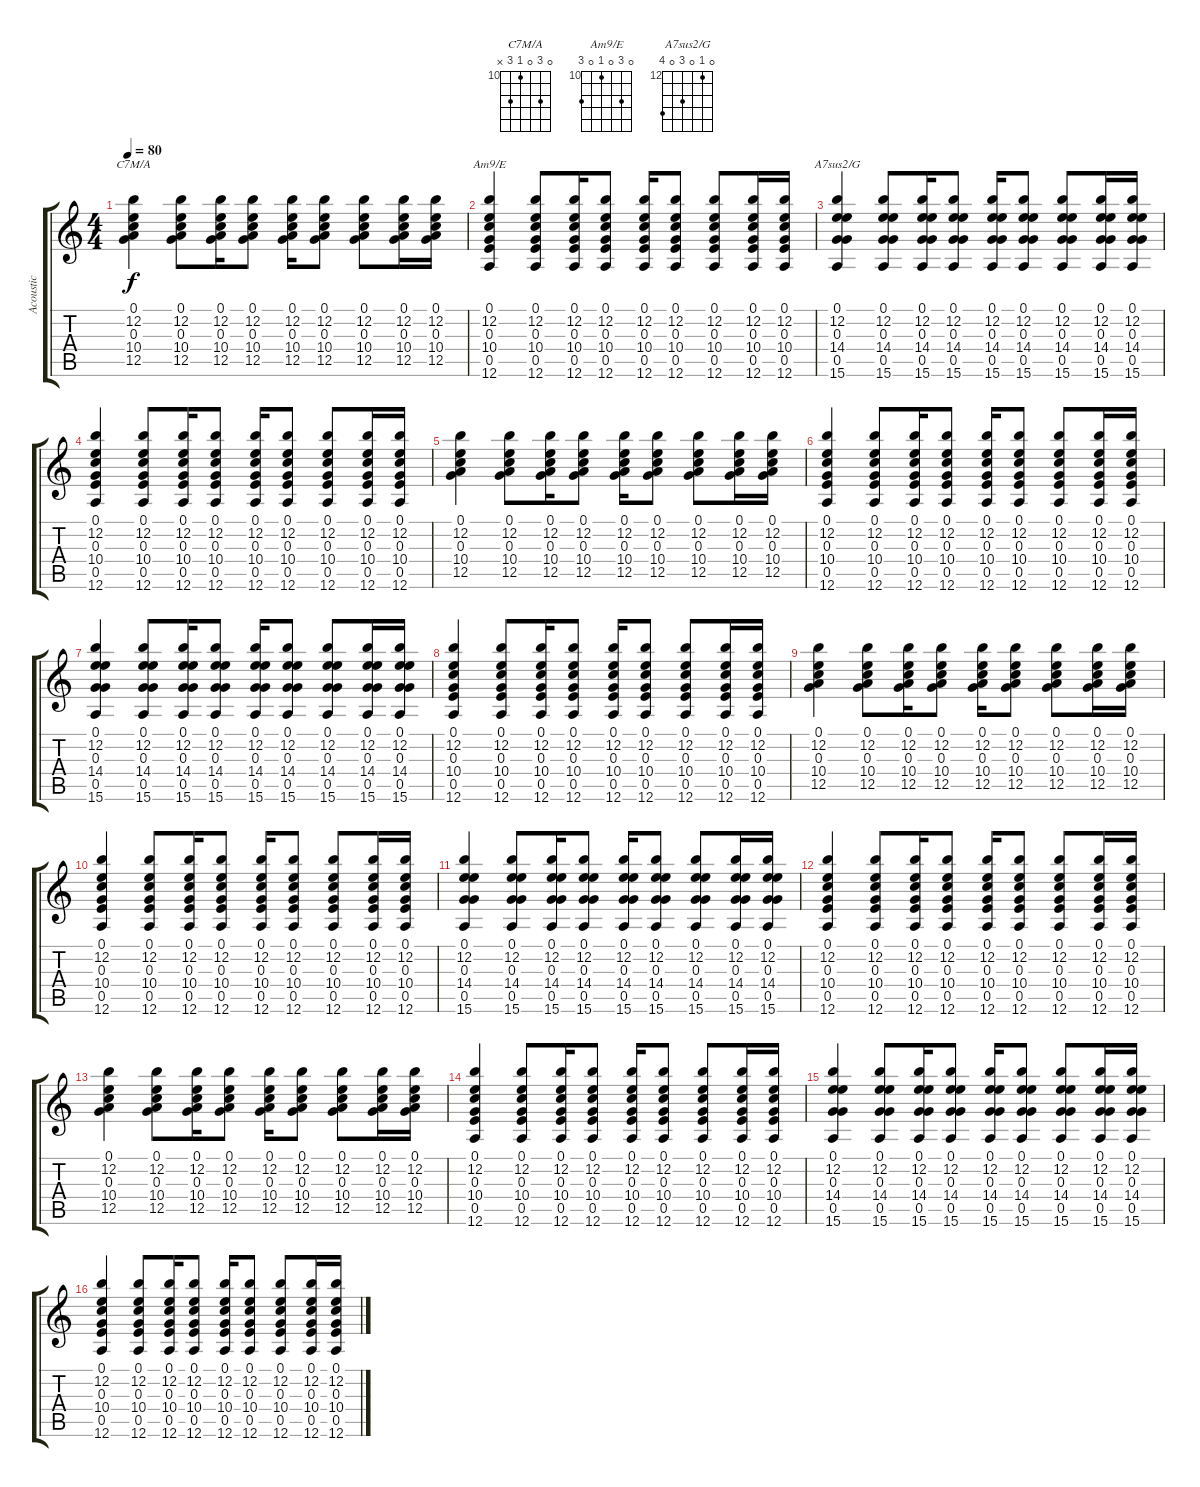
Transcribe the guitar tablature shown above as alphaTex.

\track ("Acoustic" "Acoustic") {instrument acousticguitarsteel}
\staff {score tabs}
\tuning (E4 B3 G3 D3 A2 E2) {hide}
\chord ("C7M/A" 0 12 0 10 12 x) {firstfret 10}
\chord ("Am9/E" 0 12 0 10 0 12) {firstfret 10}
\chord ("A7sus2/G" 0 12 0 14 0 15) {firstfret 12}
\ts (4 4)
\tempo 80
\clef g2
\ks c
(0.1 12.2 0.3 10.4 12.5).4{ch "C7M/A" dy f instrument acousticguitarsteel} (0.1 12.2 0.3 10.4 12.5).8 (0.1 12.2 0.3 10.4 12.5).16 (0.1 12.2 0.3 10.4 12.5).8 (0.1 12.2 0.3 10.4 12.5).16 (0.1 12.2 0.3 10.4 12.5).8 (0.1 12.2 0.3 10.4 12.5).8 (0.1 12.2 0.3 10.4 12.5).16 (0.1 12.2 0.3 10.4 12.5).16 |
(0.1 12.2 0.3 10.4 0.5 12.6).4{ch "Am9/E"} (0.1 12.2 0.3 10.4 0.5 12.6).8 (0.1 12.2 0.3 10.4 0.5 12.6).16 (0.1 12.2 0.3 10.4 0.5 12.6).8 (0.1 12.2 0.3 10.4 0.5 12.6).16 (0.1 12.2 0.3 10.4 0.5 12.6).8 (0.1 12.2 0.3 10.4 0.5 12.6).8 (0.1 12.2 0.3 10.4 0.5 12.6).16 (0.1 12.2 0.3 10.4 0.5 12.6).16 |
(0.1 12.2 0.3 14.4 0.5 15.6).4{ch "A7sus2/G"} (0.1 12.2 0.3 14.4 0.5 15.6).8 (0.1 12.2 0.3 14.4 0.5 15.6).16 (0.1 12.2 0.3 14.4 0.5 15.6).8 (0.1 12.2 0.3 14.4 0.5 15.6).16 (0.1 12.2 0.3 14.4 0.5 15.6).8 (0.1 12.2 0.3 14.4 0.5 15.6).8 (0.1 12.2 0.3 14.4 0.5 15.6).16 (0.1 12.2 0.3 14.4 0.5 15.6).16 |
(0.1 12.2 0.3 10.4 0.5 12.6).4 (0.1 12.2 0.3 10.4 0.5 12.6).8 (0.1 12.2 0.3 10.4 0.5 12.6).16 (0.1 12.2 0.3 10.4 0.5 12.6).8 (0.1 12.2 0.3 10.4 0.5 12.6).16 (0.1 12.2 0.3 10.4 0.5 12.6).8 (0.1 12.2 0.3 10.4 0.5 12.6).8 (0.1 12.2 0.3 10.4 0.5 12.6).16 (0.1 12.2 0.3 10.4 0.5 12.6).16 |
(0.1 12.2 0.3 10.4 12.5).4 (0.1 12.2 0.3 10.4 12.5).8 (0.1 12.2 0.3 10.4 12.5).16 (0.1 12.2 0.3 10.4 12.5).8 (0.1 12.2 0.3 10.4 12.5).16 (0.1 12.2 0.3 10.4 12.5).8 (0.1 12.2 0.3 10.4 12.5).8 (0.1 12.2 0.3 10.4 12.5).16 (0.1 12.2 0.3 10.4 12.5).16 |
(0.1 12.2 0.3 10.4 0.5 12.6).4 (0.1 12.2 0.3 10.4 0.5 12.6).8 (0.1 12.2 0.3 10.4 0.5 12.6).16 (0.1 12.2 0.3 10.4 0.5 12.6).8 (0.1 12.2 0.3 10.4 0.5 12.6).16 (0.1 12.2 0.3 10.4 0.5 12.6).8 (0.1 12.2 0.3 10.4 0.5 12.6).8 (0.1 12.2 0.3 10.4 0.5 12.6).16 (0.1 12.2 0.3 10.4 0.5 12.6).16 |
(0.1 12.2 0.3 14.4 0.5 15.6).4 (0.1 12.2 0.3 14.4 0.5 15.6).8 (0.1 12.2 0.3 14.4 0.5 15.6).16 (0.1 12.2 0.3 14.4 0.5 15.6).8 (0.1 12.2 0.3 14.4 0.5 15.6).16 (0.1 12.2 0.3 14.4 0.5 15.6).8 (0.1 12.2 0.3 14.4 0.5 15.6).8 (0.1 12.2 0.3 14.4 0.5 15.6).16 (0.1 12.2 0.3 14.4 0.5 15.6).16 |
(0.1 12.2 0.3 10.4 0.5 12.6).4 (0.1 12.2 0.3 10.4 0.5 12.6).8 (0.1 12.2 0.3 10.4 0.5 12.6).16 (0.1 12.2 0.3 10.4 0.5 12.6).8 (0.1 12.2 0.3 10.4 0.5 12.6).16 (0.1 12.2 0.3 10.4 0.5 12.6).8 (0.1 12.2 0.3 10.4 0.5 12.6).8 (0.1 12.2 0.3 10.4 0.5 12.6).16 (0.1 12.2 0.3 10.4 0.5 12.6).16 |
(0.1 12.2 0.3 10.4 12.5).4 (0.1 12.2 0.3 10.4 12.5).8 (0.1 12.2 0.3 10.4 12.5).16 (0.1 12.2 0.3 10.4 12.5).8 (0.1 12.2 0.3 10.4 12.5).16 (0.1 12.2 0.3 10.4 12.5).8 (0.1 12.2 0.3 10.4 12.5).8 (0.1 12.2 0.3 10.4 12.5).16 (0.1 12.2 0.3 10.4 12.5).16 |
(0.1 12.2 0.3 10.4 0.5 12.6).4 (0.1 12.2 0.3 10.4 0.5 12.6).8 (0.1 12.2 0.3 10.4 0.5 12.6).16 (0.1 12.2 0.3 10.4 0.5 12.6).8 (0.1 12.2 0.3 10.4 0.5 12.6).16 (0.1 12.2 0.3 10.4 0.5 12.6).8 (0.1 12.2 0.3 10.4 0.5 12.6).8 (0.1 12.2 0.3 10.4 0.5 12.6).16 (0.1 12.2 0.3 10.4 0.5 12.6).16 |
(0.1 12.2 0.3 14.4 0.5 15.6).4 (0.1 12.2 0.3 14.4 0.5 15.6).8 (0.1 12.2 0.3 14.4 0.5 15.6).16 (0.1 12.2 0.3 14.4 0.5 15.6).8 (0.1 12.2 0.3 14.4 0.5 15.6).16 (0.1 12.2 0.3 14.4 0.5 15.6).8 (0.1 12.2 0.3 14.4 0.5 15.6).8 (0.1 12.2 0.3 14.4 0.5 15.6).16 (0.1 12.2 0.3 14.4 0.5 15.6).16 |
(0.1 12.2 0.3 10.4 0.5 12.6).4 (0.1 12.2 0.3 10.4 0.5 12.6).8 (0.1 12.2 0.3 10.4 0.5 12.6).16 (0.1 12.2 0.3 10.4 0.5 12.6).8 (0.1 12.2 0.3 10.4 0.5 12.6).16 (0.1 12.2 0.3 10.4 0.5 12.6).8 (0.1 12.2 0.3 10.4 0.5 12.6).8 (0.1 12.2 0.3 10.4 0.5 12.6).16 (0.1 12.2 0.3 10.4 0.5 12.6).16 |
(0.1 12.2 0.3 10.4 12.5).4 (0.1 12.2 0.3 10.4 12.5).8 (0.1 12.2 0.3 10.4 12.5).16 (0.1 12.2 0.3 10.4 12.5).8 (0.1 12.2 0.3 10.4 12.5).16 (0.1 12.2 0.3 10.4 12.5).8 (0.1 12.2 0.3 10.4 12.5).8 (0.1 12.2 0.3 10.4 12.5).16 (0.1 12.2 0.3 10.4 12.5).16 |
(0.1 12.2 0.3 10.4 0.5 12.6).4 (0.1 12.2 0.3 10.4 0.5 12.6).8 (0.1 12.2 0.3 10.4 0.5 12.6).16 (0.1 12.2 0.3 10.4 0.5 12.6).8 (0.1 12.2 0.3 10.4 0.5 12.6).16 (0.1 12.2 0.3 10.4 0.5 12.6).8 (0.1 12.2 0.3 10.4 0.5 12.6).8 (0.1 12.2 0.3 10.4 0.5 12.6).16 (0.1 12.2 0.3 10.4 0.5 12.6).16 |
(0.1 12.2 0.3 14.4 0.5 15.6).4 (0.1 12.2 0.3 14.4 0.5 15.6).8 (0.1 12.2 0.3 14.4 0.5 15.6).16 (0.1 12.2 0.3 14.4 0.5 15.6).8 (0.1 12.2 0.3 14.4 0.5 15.6).16 (0.1 12.2 0.3 14.4 0.5 15.6).8 (0.1 12.2 0.3 14.4 0.5 15.6).8 (0.1 12.2 0.3 14.4 0.5 15.6).16 (0.1 12.2 0.3 14.4 0.5 15.6).16 |
(0.1 12.2 0.3 10.4 0.5 12.6).4 (0.1 12.2 0.3 10.4 0.5 12.6).8 (0.1 12.2 0.3 10.4 0.5 12.6).16 (0.1 12.2 0.3 10.4 0.5 12.6).8 (0.1 12.2 0.3 10.4 0.5 12.6).16 (0.1 12.2 0.3 10.4 0.5 12.6).8 (0.1 12.2 0.3 10.4 0.5 12.6).8 (0.1 12.2 0.3 10.4 0.5 12.6).16 (0.1 12.2 0.3 10.4 0.5 12.6).16
